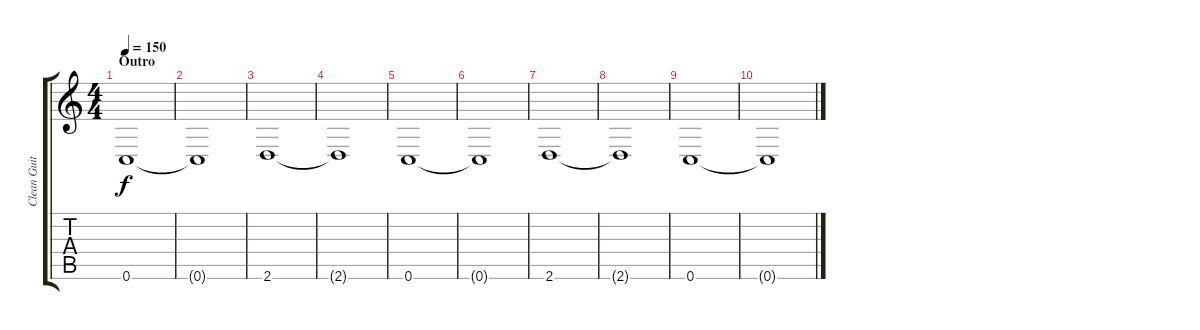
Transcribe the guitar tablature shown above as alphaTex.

\track ("Clean Guitar 2" "Clean Guit") {instrument electricguitarjazz}
\staff {score tabs}
\tuning (D4 A3 F3 C3 G2 C2) {hide}
\ts (4 4)
\section ("" "Outro")
\tempo 150
\clef g2
\ks c
0.6.1{dy f} |
0.6{t}.1 |
2.6.1 |
2.6{t}.1 |
0.6.1 |
0.6{t}.1 |
2.6.1 |
2.6{t}.1 |
0.6.1 |
0.6{t}.1{volume 9}
